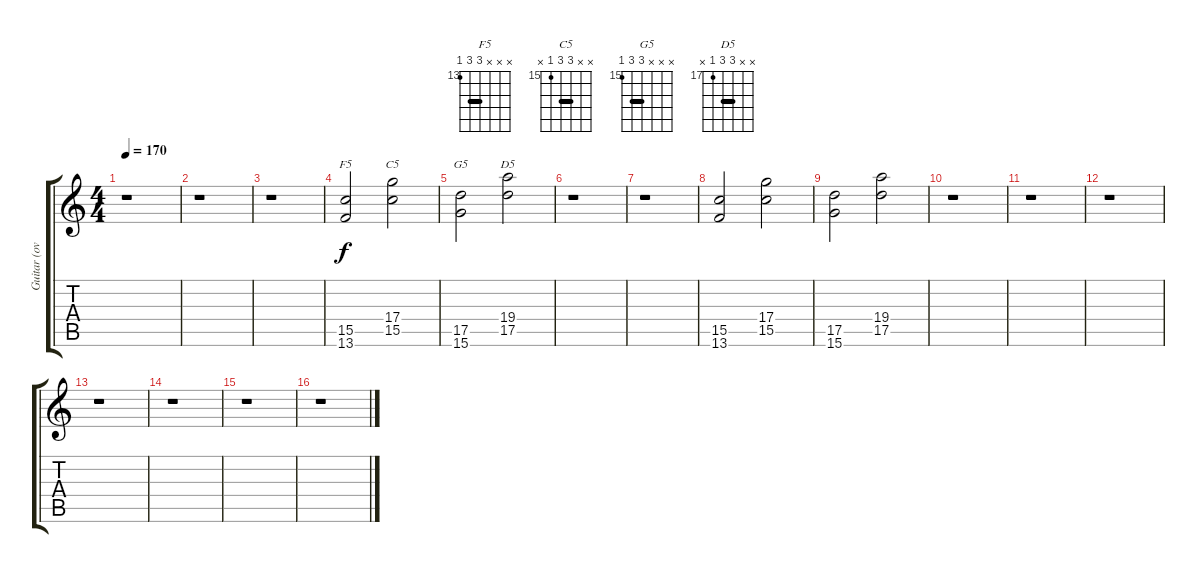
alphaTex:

\track ("Guitar (overdub)" "Guitar (ov") {instrument distortionguitar}
\staff {score tabs}
\tuning (E4 B3 G3 D3 A2 E2) {hide}
\chord ("F5" x x x 15 15 13) {firstfret 13 barre 15}
\chord ("C5" x x 17 17 15 x) {firstfret 15 barre 17}
\chord ("G5" x x x 17 17 15) {firstfret 15 barre 17}
\chord ("D5" x x 19 19 17 x) {firstfret 17 barre 19}
\ts (4 4)
\tempo 170
\clef g2
\ks c
r.1{dy f} |
r.1 |
r.1 |
(15.5 13.6).2{ch "F5"} (17.4 15.5).2{ch "C5"} |
(17.5 15.6).2{ch "G5"} (19.4 17.5).2{ch "D5"} |
r.1 |
r.1 |
(15.5 13.6).2 (17.4 15.5).2 |
(17.5 15.6).2 (19.4 17.5).2 |
r.1 |
r.1 |
r.1 |
r.1 |
r.1 |
r.1 |
r.1
